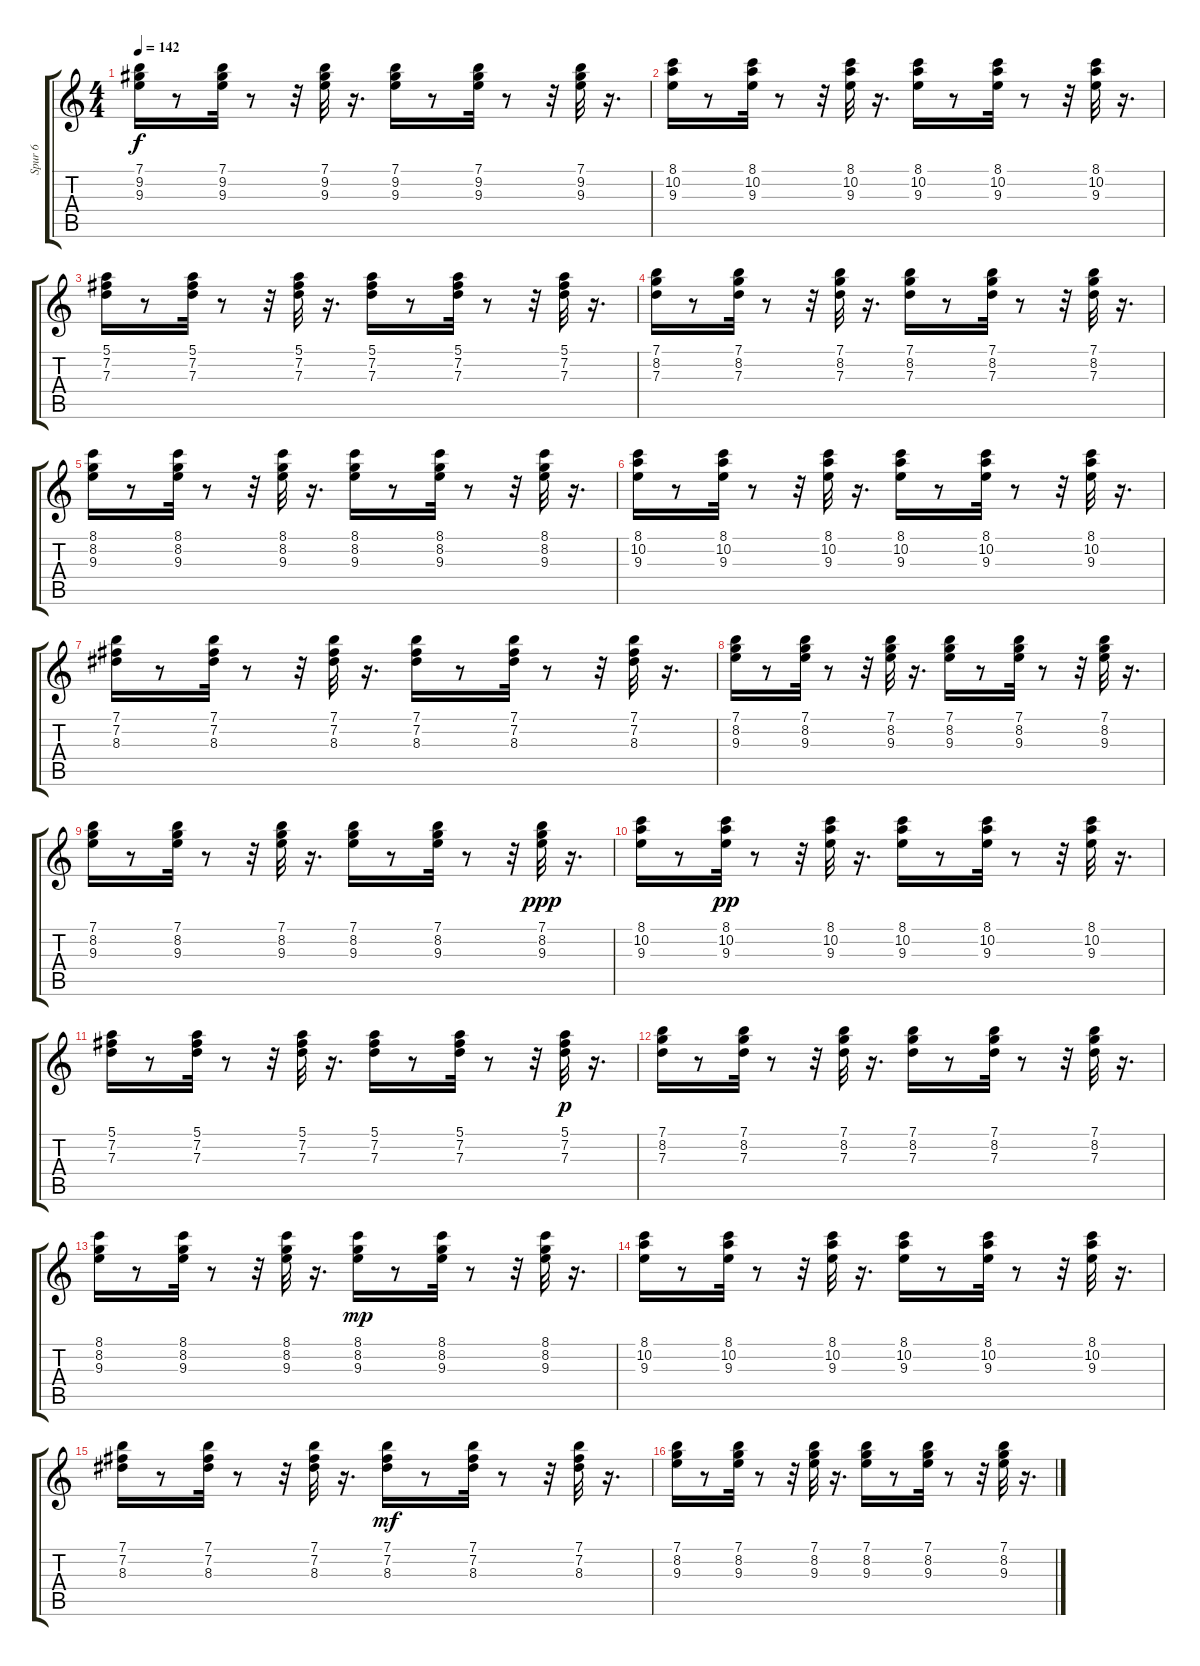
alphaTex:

\track ("Spur 6" "Spur 6") {instrument electricguitarmuted}
\staff {score tabs}
\tuning (E4 B3 G3 D3 A2 E2) {hide}
\ts (4 4)
\tempo 142
\clef g2
\ks c
(7.1 9.2 9.3).16{dy f} r.8 (7.1 9.2 9.3).32 r.8 r.32 (7.1 9.2 9.3).32 r.16{d} (7.1 9.2 9.3).16 r.8 (7.1 9.2 9.3).32 r.8 r.32 (7.1 9.2 9.3).32 r.16{d} |
(8.1 10.2 9.3).16 r.8 (8.1 10.2 9.3).32 r.8 r.32 (8.1 10.2 9.3).32 r.16{d} (8.1 10.2 9.3).16 r.8 (8.1 10.2 9.3).32 r.8 r.32 (8.1 10.2 9.3).32 r.16{d} |
(5.1 7.2 7.3).16 r.8 (5.1 7.2 7.3).32 r.8 r.32 (5.1 7.2 7.3).32 r.16{d} (5.1 7.2 7.3).16 r.8 (5.1 7.2 7.3).32 r.8 r.32 (5.1 7.2 7.3).32 r.16{d} |
(7.1 8.2 7.3).16 r.8 (7.1 8.2 7.3).32 r.8 r.32 (7.1 8.2 7.3).32 r.16{d} (7.1 8.2 7.3).16 r.8 (7.1 8.2 7.3).32 r.8 r.32 (7.1 8.2 7.3).32 r.16{d} |
(8.1 8.2 9.3).16 r.8 (8.1 8.2 9.3).32 r.8 r.32 (8.1 8.2 9.3).32 r.16{d} (8.1 8.2 9.3).16 r.8 (8.1 8.2 9.3).32 r.8 r.32 (8.1 8.2 9.3).32 r.16{d} |
(8.1 10.2 9.3).16 r.8 (8.1 10.2 9.3).32 r.8 r.32 (8.1 10.2 9.3).32 r.16{d} (8.1 10.2 9.3).16 r.8 (8.1 10.2 9.3).32 r.8 r.32 (8.1 10.2 9.3).32 r.16{d} |
(7.1 7.2 8.3).16 r.8 (7.1 7.2 8.3).32 r.8 r.32 (7.1 7.2 8.3).32 r.16{d} (7.1 7.2 8.3).16 r.8 (7.1 7.2 8.3).32 r.8 r.32 (7.1 7.2 8.3).32 r.16{d} |
(7.1 8.2 9.3).16 r.8 (7.1 8.2 9.3).32 r.8 r.32 (7.1 8.2 9.3).32 r.16{d} (7.1 8.2 9.3).16 r.8 (7.1 8.2 9.3).32 r.8 r.32 (7.1 8.2 9.3).32 r.16{d} |
(7.1 8.2 9.3).16 r.8 (7.1 8.2 9.3).32 r.8 r.32 (7.1 8.2 9.3).32 r.16{d} (7.1 8.2 9.3).16 r.8 (7.1 8.2 9.3).32 r.8 r.32 (7.1 8.2 9.3).32{dy ppp} r.16{d} |
(8.1 10.2 9.3).16 r.8 (8.1 10.2 9.3).32{dy pp} r.8 r.32 (8.1 10.2 9.3).32 r.16{d} (8.1 10.2 9.3).16 r.8 (8.1 10.2 9.3).32 r.8 r.32 (8.1 10.2 9.3).32 r.16{d} |
(5.1 7.2 7.3).16 r.8 (5.1 7.2 7.3).32 r.8 r.32 (5.1 7.2 7.3).32 r.16{d} (5.1 7.2 7.3).16 r.8 (5.1 7.2 7.3).32 r.8 r.32 (5.1 7.2 7.3).32{dy p} r.16{d} |
(7.1 8.2 7.3).16 r.8 (7.1 8.2 7.3).32 r.8 r.32 (7.1 8.2 7.3).32 r.16{d} (7.1 8.2 7.3).16 r.8 (7.1 8.2 7.3).32 r.8 r.32 (7.1 8.2 7.3).32 r.16{d} |
(8.1 8.2 9.3).16 r.8 (8.1 8.2 9.3).32 r.8 r.32 (8.1 8.2 9.3).32 r.16{d} (8.1 8.2 9.3).16{dy mp} r.8 (8.1 8.2 9.3).32 r.8 r.32 (8.1 8.2 9.3).32 r.16{d} |
(8.1 10.2 9.3).16 r.8 (8.1 10.2 9.3).32 r.8 r.32 (8.1 10.2 9.3).32 r.16{d} (8.1 10.2 9.3).16 r.8 (8.1 10.2 9.3).32 r.8 r.32 (8.1 10.2 9.3).32 r.16{d} |
(7.1 7.2 8.3).16 r.8 (7.1 7.2 8.3).32 r.8 r.32 (7.1 7.2 8.3).32 r.16{d} (7.1 7.2 8.3).16{dy mf} r.8 (7.1 7.2 8.3).32 r.8 r.32 (7.1 7.2 8.3).32 r.16{d} |
(7.1 8.2 9.3).16 r.8 (7.1 8.2 9.3).32 r.8 r.32 (7.1 8.2 9.3).32 r.16{d} (7.1 8.2 9.3).16 r.8 (7.1 8.2 9.3).32 r.8 r.32 (7.1 8.2 9.3).32 r.16{d}
